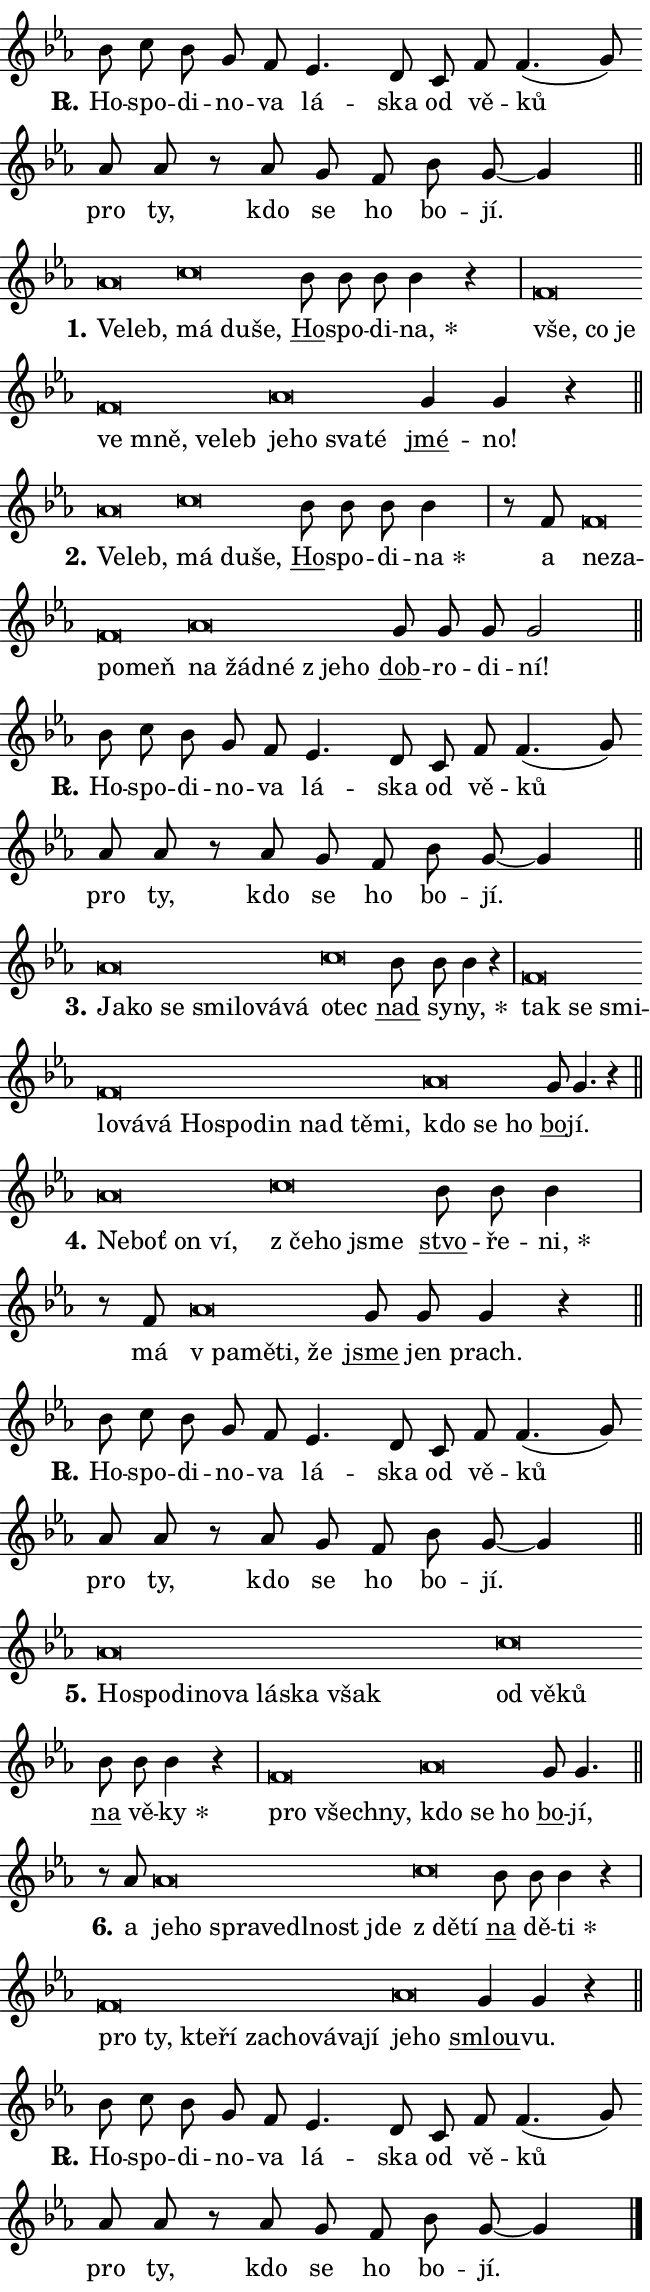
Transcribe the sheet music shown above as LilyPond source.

\version "2.24.0"
\header { tagline = "" }
\paper {
  indent = 0\cm
  top-margin = 0\cm
  right-margin = 0.13\cm % to fit lyric hyphens
  bottom-margin = 0\cm
  left-margin = 0\cm
  paper-width = 11\cm
  page-breaking = #ly:one-page-breaking
  system-system-spacing.basic-distance = #11
  score-system-spacing.basic-distance = #11
  ragged-last = ##f
}


%% Author: Thomas Morley
%% https://lists.gnu.org/archive/html/lilypond-user/2020-05/msg00002.html
#(define (line-position grob)
"Returns position of @var[grob} in current system:
   @code{'start}, if at first time-step
   @code{'end}, if at last time-step
   @code{'middle} otherwise
"
  (let* ((col (ly:item-get-column grob))
         (ln (ly:grob-object col 'left-neighbor))
         (rn (ly:grob-object col 'right-neighbor))
         (col-to-check-left (if (ly:grob? ln) ln col))
         (col-to-check-right (if (ly:grob? rn) rn col))
         (break-dir-left
           (and
             (ly:grob-property col-to-check-left 'non-musical #f)
             (ly:item-break-dir col-to-check-left)))
         (break-dir-right
           (and
             (ly:grob-property col-to-check-right 'non-musical #f)
             (ly:item-break-dir col-to-check-right))))
        (cond ((eqv? 1 break-dir-left) 'start)
              ((eqv? -1 break-dir-right) 'end)
              (else 'middle))))

#(define (tranparent-at-line-position vctor)
  (lambda (grob)
  "Relying on @code{line-position} select the relevant enry from @var{vctor}.
Used to determine transparency,"
    (case (line-position grob)
      ((end) (not (vector-ref vctor 0)))
      ((middle) (not (vector-ref vctor 1)))
      ((start) (not (vector-ref vctor 2))))))

noteHeadBreakVisibility =
#(define-music-function (break-visibility)(vector?)
"Makes @code{NoteHead}s transparent relying on @var{break-visibility}"
#{
  \override NoteHead.transparent =
    #(tranparent-at-line-position break-visibility)
#})

#(define delete-ledgers-for-transparent-note-heads
  (lambda (grob)
    "Reads whether a @code{NoteHead} is transparent.
If so this @code{NoteHead} is removed from @code{'note-heads} from
@var{grob}, which is supposed to be @code{LedgerLineSpanner}.
As a result ledgers are not printed for this @code{NoteHead}"
    (let* ((nhds-array (ly:grob-object grob 'note-heads))
           (nhds-list
             (if (ly:grob-array? nhds-array)
                 (ly:grob-array->list nhds-array)
                 '()))
           ;; Relies on the transparent-property being done before
           ;; Staff.LedgerLineSpanner.after-line-breaking is executed.
           ;; This is fragile ...
           (to-keep
             (remove
               (lambda (nhd)
                 (ly:grob-property nhd 'transparent #f))
               nhds-list)))
      ;; TODO find a better method to iterate over grob-arrays, similiar
      ;; to filter/remove etc for lists
      ;; For now rebuilt from scratch
      (set! (ly:grob-object grob 'note-heads)  '())
      (for-each
        (lambda (nhd)
          (ly:pointer-group-interface::add-grob grob 'note-heads nhd))
        to-keep))))

squashNotes = {
  \override NoteHead.X-extent = #'(-0.2 . 0.2)
  \override NoteHead.Y-extent = #'(-0.75 . 0)
  \override NoteHead.stencil =
    #(lambda (grob)
       (let ((pos (ly:grob-property grob 'staff-position)))
         (begin
           (if (< pos -7) (display "ERROR: Lower brevis then expected\n") (display ""))
           (if (<= pos -6) ly:text-interface::print ly:note-head::print))))
}
unSquashNotes = {
  \revert NoteHead.X-extent
  \revert NoteHead.Y-extent
  \revert NoteHead.stencil
}

hideNotes = \noteHeadBreakVisibility #begin-of-line-visible
unHideNotes = \noteHeadBreakVisibility #all-visible

% work-around for resetting accidentals
% https://lilypond.org/doc/v2.23/Documentation/notation/displaying-rhythms#unmetered-music
cadenzaMeasure = {
  \cadenzaOff
  \partial 1024 s1024
  \cadenzaOn
}

#(define-markup-command (accent layout props text) (markup?)
  "Underline accented syllable"
  (interpret-markup layout props
    #{\markup \override #'(offset . 4.3) \underline { #text }#}))

responsum = \markup \concat {
  "R" \hspace #-1.05 \path #0.1 #'((moveto 0 0.07) (lineto 0.9 0.8)) \hspace #0.05 "."
}

spaceSize = #0.6828661417322834 % exact space size for TeX Gyre Schola

\layout {
  \context {
    \Staff
    \remove "Time_signature_engraver"
    \override LedgerLineSpanner.after-line-breaking = #delete-ledgers-for-transparent-note-heads
  }
  \context {
    \Lyrics {
      \override LyricSpace.minimum-distance = \spaceSize
      \override LyricText.font-name = #"TeX Gyre Schola"
      \override LyricText.font-size = 1
      \override StanzaNumber.font-name = #"TeX Gyre Schola Bold"
      \override StanzaNumber.font-size = 1
    }
  }
  \context {
    \Score 
    \override NoteHead.text =
      #(lambda (grob) 
        (let ((pos (ly:grob-property grob 'staff-position)))
          #{\markup {
            \combine
              \halign #-0.55 \raise #(if (= pos -6) 0 0.5) \override #'(thickness . 2) \draw-line #'(3.2 . 0)
              \musicglyph "noteheads.sM1"
          }#}))
  }
}

% magnetic-lyrics.ily
%
%   written by
%     Jean Abou Samra <jean@abou-samra.fr>
%     Werner Lemberg <wl@gnu.org>
%
%   adapted by
%     Jiri Hon <jiri.hon@gmail.com>
%
% Version 2022-Apr-15

% https://www.mail-archive.com/lilypond-user@gnu.org/msg149350.html

#(define (Left_hyphen_pointer_engraver context)
   "Collect syllable-hyphen-syllable occurrences in lyrics and store
them in properties.  This engraver only looks to the left.  For
example, if the lyrics input is @code{foo -- bar}, it does the
following.

@itemize @bullet
@item
Set the @code{text} property of the @code{LyricHyphen} grob between
@q{foo} and @q{bar} to @code{foo}.

@item
Set the @code{left-hyphen} property of the @code{LyricText} grob with
text @q{foo} to the @code{LyricHyphen} grob between @q{foo} and
@q{bar}.
@end itemize

Use this auxiliary engraver in combination with the
@code{lyric-@/text::@/apply-@/magnetic-@/offset!} hook."
   (let ((hyphen #f)
         (text #f))
     (make-engraver
      (acknowledgers
       ((lyric-syllable-interface engraver grob source-engraver)
        (set! text grob)))
      (end-acknowledgers
       ((lyric-hyphen-interface engraver grob source-engraver)
        ;(when (not (grob::has-interface grob 'lyric-space-interface))
          (set! hyphen grob)));)
      ((stop-translation-timestep engraver)
       (when (and text hyphen)
         (ly:grob-set-object! text 'left-hyphen hyphen))
       (set! text #f)
       (set! hyphen #f)))))

#(define (lyric-text::apply-magnetic-offset! grob)
   "If the space between two syllables is less than the value in
property @code{LyricText@/.details@/.squash-threshold}, move the right
syllable to the left so that it gets concatenated with the left
syllable.

Use this function as a hook for
@code{LyricText@/.after-@/line-@/breaking} if the
@code{Left_@/hyphen_@/pointer_@/engraver} is active."
   (let ((hyphen (ly:grob-object grob 'left-hyphen #f)))
     (when hyphen
       (let ((left-text (ly:spanner-bound hyphen LEFT)))
         (when (grob::has-interface left-text 'lyric-syllable-interface)
           (let* ((common (ly:grob-common-refpoint grob left-text X))
                  (this-x-ext (ly:grob-extent grob common X))
                  (left-x-ext
                   (begin
                     ;; Trigger magnetism for left-text.
                     (ly:grob-property left-text 'after-line-breaking)
                     (ly:grob-extent left-text common X)))
                  ;; `delta` is the gap width between two syllables.
                  (delta (- (interval-start this-x-ext)
                            (interval-end left-x-ext)))
                  (details (ly:grob-property grob 'details))
                  (threshold (assoc-get 'squash-threshold details 0.2)))
             (when (< delta threshold)
               (let* (;; We have to manipulate the input text so that
                      ;; ligatures crossing syllable boundaries are not
                      ;; disabled.  For languages based on the Latin
                      ;; script this is essentially a beautification.
                      ;; However, for non-Western scripts it can be a
                      ;; necessity.
                      (lt (ly:grob-property left-text 'text))
                      (rt (ly:grob-property grob 'text))
                      (is-space (grob::has-interface hyphen 'lyric-space-interface))
                      (space (if is-space " " ""))
                      (extra-delta (if is-space spaceSize 0))
                      ;; Append new syllable.
                      (ltrt-space (if (and (string? lt) (string? rt))
                                (string-append lt space rt)
                                (make-concat-markup (list lt space rt))))
                      ;; Right-align `ltrt` to the right side.
                      (ltrt-space-markup (grob-interpret-markup
                               grob
                               (make-translate-markup
                                (cons (interval-length this-x-ext) 0)
                                (make-right-align-markup ltrt-space)))))
                 (begin
                   ;; Don't print `left-text`.
                   (ly:grob-set-property! left-text 'stencil #f)
                   ;; Set text and stencil (which holds all collected
                   ;; syllables so far) and shift it to the left.
                   (ly:grob-set-property! grob 'text ltrt-space)
                   (ly:grob-set-property! grob 'stencil ltrt-space-markup)
                   (ly:grob-translate-axis! grob (- (- delta extra-delta)) X))))))))))


#(define (lyric-hyphen::displace-bounds-first grob)
   ;; Make very sure this callback isn't triggered too early.
   (let ((left (ly:spanner-bound grob LEFT))
         (right (ly:spanner-bound grob RIGHT)))
     (ly:grob-property left 'after-line-breaking)
     (ly:grob-property right 'after-line-breaking)
     (ly:lyric-hyphen::print grob)))

squashThreshold = #0.4

\layout {
  \context {
    \Lyrics
    \consists #Left_hyphen_pointer_engraver
    \override LyricText.after-line-breaking =
      #lyric-text::apply-magnetic-offset!
    \override LyricHyphen.stencil = #lyric-hyphen::displace-bounds-first
    \override LyricText.details.squash-threshold = \squashThreshold
    \override LyricHyphen.minimum-distance = 0
    \override LyricHyphen.minimum-length = \squashThreshold
  }
}

squashText = \override LyricText.details.squash-threshold = 9999
unSquashText = \override LyricText.details.squash-threshold = \squashThreshold

leftText = \override LyricText.self-alignment-X = #LEFT
unLeftText = \revert LyricText.self-alignment-X

starOffset = #(lambda (grob) 
                (let ((x_offset (ly:self-alignment-interface::aligned-on-x-parent grob)))
                  (if (= x_offset 0) 0 (+ x_offset 1.2))))

star = #(define-music-function (syllable)(string?)
"Append star separator at the end of a syllable"
#{
  \once \override LyricText.X-offset = #starOffset
  \lyricmode { \markup {
    #syllable
    \override #'((font-name . "TeX Gyre Schola Bold")) \hspace #0.2 \lower #0.65 \larger "*"
  } }
#})

starAccent = #(define-music-function (syllable)(string?)
"Append star separator at the end of a syllable and make accent"
#{
  \once \override LyricText.X-offset = #starOffset
  \lyricmode { \markup {
    \accent #syllable
    \override #'((font-name . "TeX Gyre Schola Bold")) \hspace #0.2 \lower #0.65 \larger "*"
  } }
#})

breath = #(define-music-function (syllable)(string?)
"Append breathing indicator at the end of a syllable"
#{
  \lyricmode { \markup { #syllable "+" } }
#})

optionalBreath = #(define-music-function (syllable)(string?)
"Append optional breathing indicator at the end of a syllable"
#{
  \lyricmode { \markup { #syllable "(+)" } }
#})


\score {
    <<
        \new Voice = "melody" { \cadenzaOn \key es \major \relative { bes'8 c bes g f es4. d8 \bar "" c f f4.( g8)] \bar "" as as \bar "" r as g f bes g~ g4 \cadenzaMeasure \bar "||" \break } }
        \new Lyrics \lyricsto "melody" { \lyricmode { \set stanza = \responsum
Ho -- spo -- di -- no -- va lá -- ska od vě -- ků pro ty, kdo se ho bo -- jí. } }
    >>
    \layout {}
}

\score {
    <<
        \new Voice = "melody" { \cadenzaOn \key es \major \relative { \squashNotes as'\breve*1/16 \hideNotes \breve*1/16 \bar "" \unHideNotes \unSquashNotes \squashNotes c\breve*1/16 \hideNotes \breve*1/16 \breve*1/16 \bar "" \unHideNotes \unSquashNotes \bar "" bes8 bes bes bes4 r \cadenzaMeasure \bar "|" \squashNotes f\breve*1/16 \hideNotes \breve*1/16 \bar "" \breve*1/16 \bar "" \breve*1/16 \bar "" \breve*1/16 \bar "" \breve*1/16 \breve*1/16 \bar "" \unHideNotes \unSquashNotes \squashNotes as\breve*1/16 \hideNotes \breve*1/16 \bar "" \breve*1/16 \breve*1/16 \bar "" \unHideNotes \unSquashNotes \bar "" g4 g r \cadenzaMeasure \bar "||" \break } }
        \new Lyrics \lyricsto "melody" { \lyricmode { \set stanza = "1."
\leftText Ve -- \squashText leb, \unSquashText má \squashText du -- še, \unLeftText \unSquashText \markup \accent Ho -- spo -- di -- \star na, \leftText vše, \squashText co je ve mně, ve -- leb \unSquashText je -- \squashText ho sva -- té \unLeftText \unSquashText \markup \accent jmé -- no! } }
    >>
    \layout {}
}

\score {
    <<
        \new Voice = "melody" { \cadenzaOn \key es \major \relative { \squashNotes as'\breve*1/16 \hideNotes \breve*1/16 \bar "" \unHideNotes \unSquashNotes \squashNotes c\breve*1/16 \hideNotes \breve*1/16 \breve*1/16 \bar "" \unHideNotes \unSquashNotes \bar "" bes8 bes bes bes4 \cadenzaMeasure \bar "|" r8 f8 \squashNotes f\breve*1/16 \hideNotes \breve*1/16 \bar "" \breve*1/16 \breve*1/16 \bar "" \unHideNotes \unSquashNotes \squashNotes as\breve*1/16 \hideNotes \breve*1/16 \bar "" \breve*1/16 \bar "" \breve*1/16 \breve*1/16 \bar "" \unHideNotes \unSquashNotes \bar "" g8 g g g2 \cadenzaMeasure \bar "||" \break } }
        \new Lyrics \lyricsto "melody" { \lyricmode { \set stanza = "2."
\leftText Ve -- \squashText leb, \unSquashText má \squashText du -- še, \unLeftText \unSquashText \markup \accent Ho -- spo -- di -- \star na a \leftText ne -- \squashText za -- po -- meň \unSquashText na \squashText žád -- né "z je" -- ho \unLeftText \unSquashText \markup \accent dob -- ro -- di -- ní! } }
    >>
    \layout {}
}

\score {
    <<
        \new Voice = "melody" { \cadenzaOn \key es \major \relative { bes'8 c bes g f es4. d8 \bar "" c f f4.( g8)] \bar "" as as \bar "" r as g f bes g~ g4 \cadenzaMeasure \bar "||" \break } }
        \new Lyrics \lyricsto "melody" { \lyricmode { \set stanza = \responsum
Ho -- spo -- di -- no -- va lá -- ska od vě -- ků pro ty, kdo se ho bo -- jí. } }
    >>
    \layout {}
}

\score {
    <<
        \new Voice = "melody" { \cadenzaOn \key es \major \relative { \squashNotes as'\breve*1/16 \hideNotes \breve*1/16 \bar "" \breve*1/16 \bar "" \breve*1/16 \bar "" \breve*1/16 \bar "" \breve*1/16 \breve*1/16 \bar "" \unHideNotes \unSquashNotes \squashNotes c\breve*1/16 \hideNotes \breve*1/16 \bar "" \unHideNotes \unSquashNotes \bar "" bes8 bes bes4 r \cadenzaMeasure \bar "|" \squashNotes f\breve*1/16 \hideNotes \breve*1/16 \bar "" \breve*1/16 \bar "" \breve*1/16 \bar "" \breve*1/16 \bar "" \breve*1/16 \bar "" \breve*1/16 \bar "" \breve*1/16 \bar "" \breve*1/16 \bar "" \breve*1/16 \bar "" \breve*1/16 \breve*1/16 \bar "" \unHideNotes \unSquashNotes \squashNotes as\breve*1/16 \hideNotes \breve*1/16 \breve*1/16 \bar "" \unHideNotes \unSquashNotes \bar "" g8 g4. r4 \cadenzaMeasure \bar "||" \break } }
        \new Lyrics \lyricsto "melody" { \lyricmode { \set stanza = "3."
\leftText Ja -- \squashText ko se smi -- lo -- vá -- vá \unSquashText o -- \squashText tec \unLeftText \unSquashText \markup \accent nad sy -- \star ny, \leftText tak \squashText se smi -- lo -- vá -- vá Ho -- spo -- din nad tě -- mi, \unSquashText kdo \squashText se ho \unLeftText \unSquashText \markup \accent bo -- jí. } }
    >>
    \layout {}
}

\score {
    <<
        \new Voice = "melody" { \cadenzaOn \key es \major \relative { \squashNotes as'\breve*1/16 \hideNotes \breve*1/16 \bar "" \breve*1/16 \breve*1/16 \bar "" \unHideNotes \unSquashNotes \squashNotes c\breve*1/16 \hideNotes \breve*1/16 \breve*1/16 \bar "" \unHideNotes \unSquashNotes \bar "" bes8 bes bes4 \cadenzaMeasure \bar "|" r8 f8 \squashNotes as\breve*1/16 \hideNotes \breve*1/16 \bar "" \breve*1/16 \breve*1/16 \bar "" \unHideNotes \unSquashNotes \bar "" g8 g g4 r4 \cadenzaMeasure \bar "||" \break } }
        \new Lyrics \lyricsto "melody" { \lyricmode { \set stanza = "4."
\leftText Ne -- \squashText boť on ví, \unSquashText "z če" -- \squashText ho jsme \unLeftText \unSquashText \markup \accent stvo -- ře -- \star ni, má \leftText "v pa" -- \squashText mě -- ti, že \unLeftText \unSquashText \markup \accent jsme jen prach. } }
    >>
    \layout {}
}

\score {
    <<
        \new Voice = "melody" { \cadenzaOn \key es \major \relative { bes'8 c bes g f es4. d8 \bar "" c f f4.( g8)] \bar "" as as \bar "" r as g f bes g~ g4 \cadenzaMeasure \bar "||" \break } }
        \new Lyrics \lyricsto "melody" { \lyricmode { \set stanza = \responsum
Ho -- spo -- di -- no -- va lá -- ska od vě -- ků pro ty, kdo se ho bo -- jí. } }
    >>
    \layout {}
}

\score {
    <<
        \new Voice = "melody" { \cadenzaOn \key es \major \relative { \squashNotes as'\breve*1/16 \hideNotes \breve*1/16 \bar "" \breve*1/16 \bar "" \breve*1/16 \bar "" \breve*1/16 \bar "" \breve*1/16 \bar "" \breve*1/16 \breve*1/16 \bar "" \unHideNotes \unSquashNotes \squashNotes c\breve*1/16 \hideNotes \breve*1/16 \breve*1/16 \bar "" \unHideNotes \unSquashNotes \bar "" bes8 bes bes4 r \cadenzaMeasure \bar "|" \squashNotes f\breve*1/16 \hideNotes \breve*1/16 \breve*1/16 \bar "" \unHideNotes \unSquashNotes \squashNotes as\breve*1/16 \hideNotes \breve*1/16 \breve*1/16 \bar "" \unHideNotes \unSquashNotes \bar "" g8 g4. \cadenzaMeasure \bar "||" \break } }
        \new Lyrics \lyricsto "melody" { \lyricmode { \set stanza = "5."
\leftText Ho -- \squashText spo -- di -- no -- va lá -- ska však \unSquashText od \squashText vě -- ků \unLeftText \unSquashText \markup \accent na vě -- \star ky \leftText pro \squashText všech -- ny, \unSquashText kdo \squashText se ho \unLeftText \unSquashText \markup \accent bo -- jí, } }
    >>
    \layout {}
}

\score {
    <<
        \new Voice = "melody" { \cadenzaOn \key es \major \relative { r8 as'8 \squashNotes as\breve*1/16 \hideNotes \breve*1/16 \bar "" \breve*1/16 \bar "" \breve*1/16 \bar "" \breve*1/16 \bar "" \breve*1/16 \breve*1/16 \bar "" \unHideNotes \unSquashNotes \squashNotes c\breve*1/16 \hideNotes \breve*1/16 \bar "" \unHideNotes \unSquashNotes \bar "" bes8 bes bes4 r \cadenzaMeasure \bar "|" \squashNotes f\breve*1/16 \hideNotes \breve*1/16 \bar "" \breve*1/16 \bar "" \breve*1/16 \bar "" \breve*1/16 \bar "" \breve*1/16 \bar "" \breve*1/16 \bar "" \breve*1/16 \breve*1/16 \bar "" \unHideNotes \unSquashNotes \squashNotes as\breve*1/16 \hideNotes \breve*1/16 \bar "" \unHideNotes \unSquashNotes \bar "" g4 g r \cadenzaMeasure \bar "||" \break } }
        \new Lyrics \lyricsto "melody" { \lyricmode { \set stanza = "6."
a \leftText je -- \squashText ho spra -- ve -- dl -- nost jde \unSquashText "z dě" -- \squashText tí \unLeftText \unSquashText \markup \accent na dě -- \star ti \leftText pro \squashText ty, kte -- ří za -- cho -- vá -- va -- jí \unSquashText je -- \squashText ho \unLeftText \unSquashText \markup \accent smlou -- vu. } }
    >>
    \layout {}
}

\score {
    <<
        \new Voice = "melody" { \cadenzaOn \key es \major \relative { bes'8 c bes g f es4. d8 \bar "" c f f4.( g8)] \bar "" as as \bar "" r as g f bes g~ g4 \cadenzaMeasure \bar "||" \break } \bar "|." }
        \new Lyrics \lyricsto "melody" { \lyricmode { \set stanza = \responsum
Ho -- spo -- di -- no -- va lá -- ska od vě -- ků pro ty, kdo se ho bo -- jí. } }
    >>
    \layout {}
}
